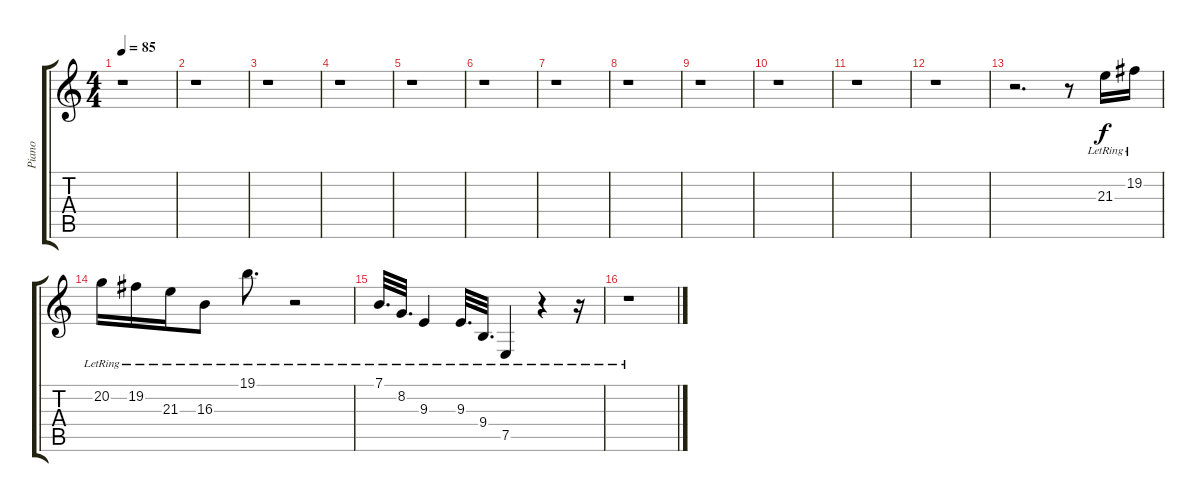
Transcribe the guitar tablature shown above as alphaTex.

\track ("Piano" "Piano") {instrument electricpiano2}
\staff {score tabs}
\tuning (E4 B3 G3 D3 A2 E2) {hide}
\ts (4 4)
\tempo 85
\clef g2
\ks c
r.1{dy f} |
r.1 |
r.1 |
r.1 |
r.1 |
r.1 |
r.1 |
r.1 |
r.1 |
r.1 |
r.1 |
r.1 |
r.2{d} r.8 21.3{lr}.16 19.2{lr}.16 |
20.2{lr}.16 19.2{lr}.16 21.3{lr}.16 16.3{lr}.8 19.1{lr}.8{d} r.2 |
7.1{lr}.32{d} 8.2{lr}.32{d} 9.3{lr}.4 9.3{lr}.32{d} 9.4{lr}.32{d} 7.5{lr}.4 r.4 r.16 |
r.1
